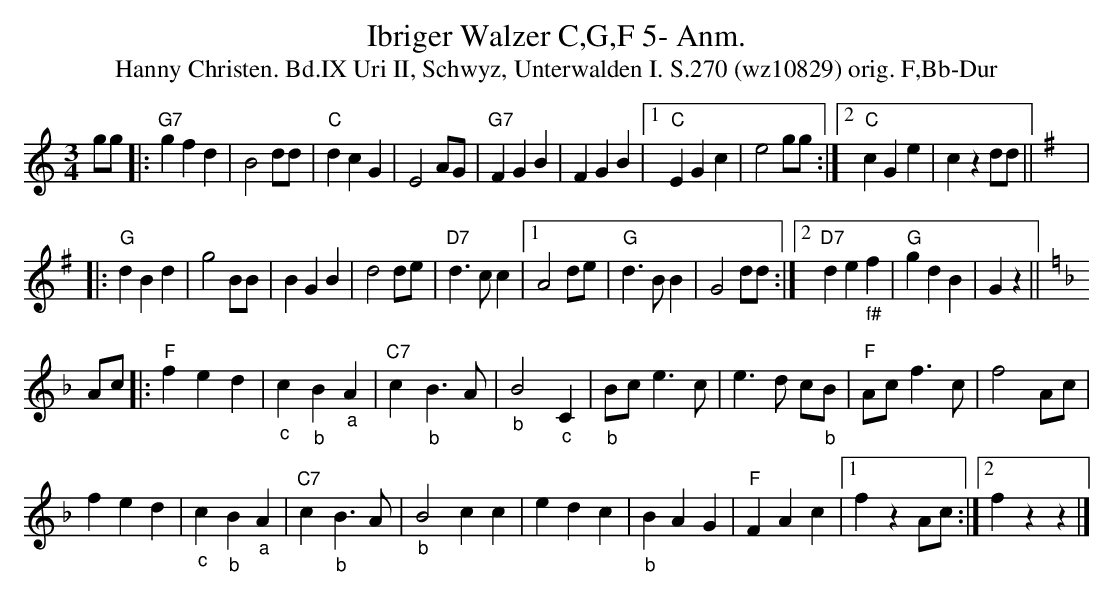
X:1
T:Ibriger Walzer C,G,F 5- Anm.
T:Hanny Christen. Bd.IX Uri II, Schwyz, Unterwalden I. S.270 (wz10829) orig. F,Bb-Dur
M:3/4
L:1/4
K:Cmaj
g/2g/2 |: "G7"gfd | B2 d/2d/2 | "C"dcG | E2 A/2G/2 | "G7"FGB | FGB |1 "C"EGc | e2 g/2g/2 :|2 "C"cGe | c z d/2d/2 ||[K:Gmaj] |:
"G"dBd | g2 B/2B/2 | BGB | d2 d/2e/2 | "D7"d>c c |1 A2 d/2e/2 | "G"d>B B | G2 d/2d/2 :|2 "D7"de"_f#"f | "G"gdB | G z || [K:Fmaj]
A/2c/2 |: "F"fed | "_c"c"_b"B"_a"A | "C7"c"_b"B>A | "_b"B2 "_c"C | "_b"B/2c/2 e>c | e>d c/2"_b"B/2 | "F"A/2c/2 f>c | f2 A/2c/2 |
fed | "_c"c"_b"B"_a"A | "C7"c"_b"B>A | "_b"B2cc | edc | "_b"BAG | "F"FAc |1 f z A/2c/2 :|2 f zz |]
